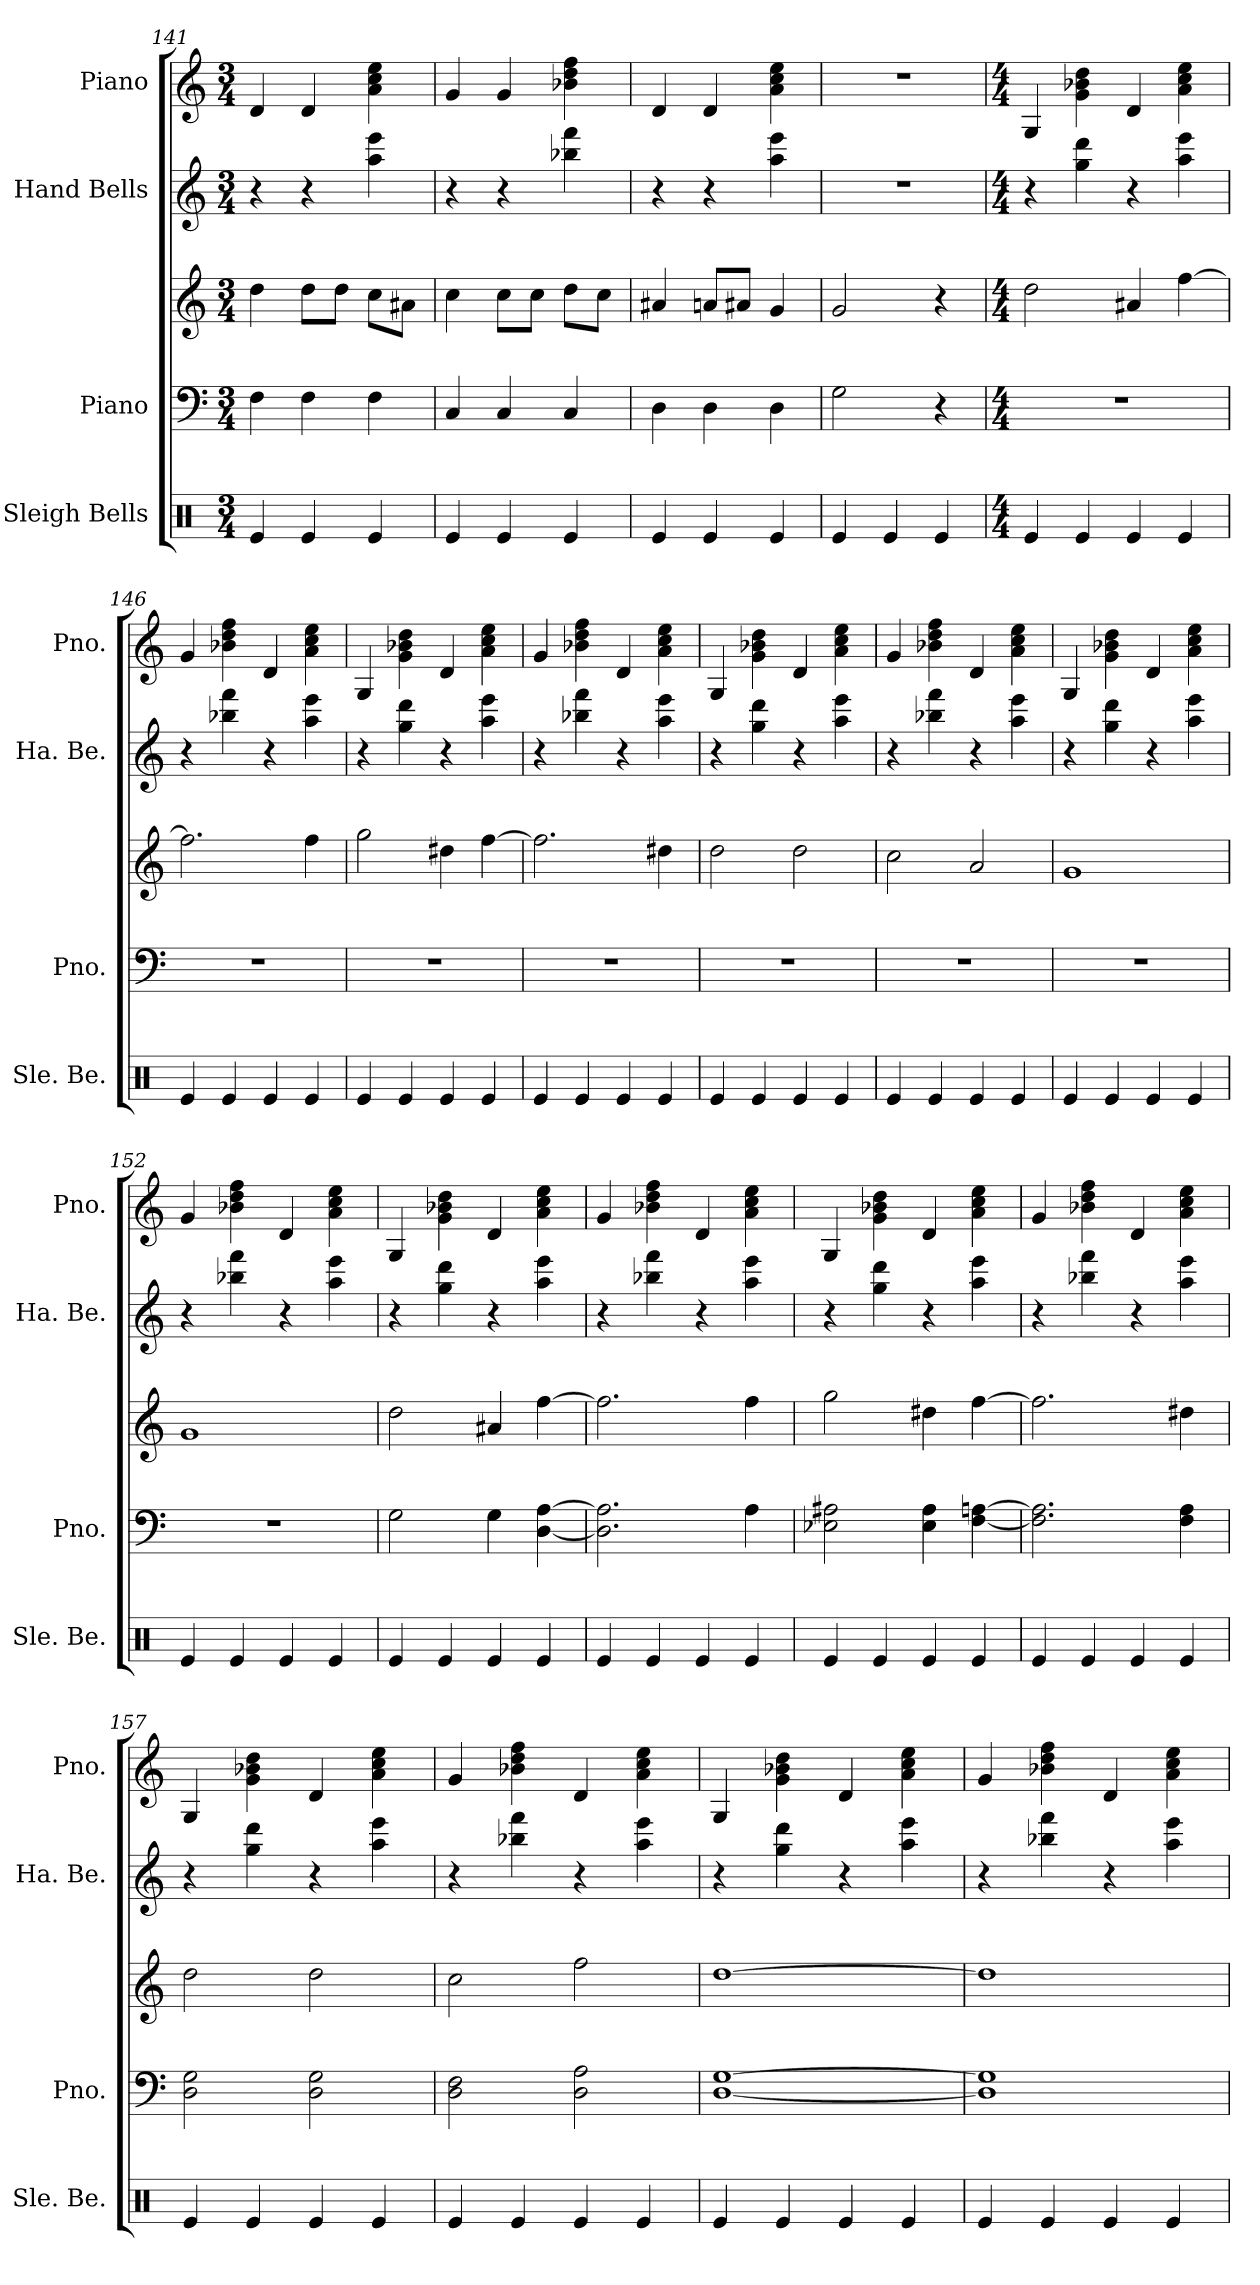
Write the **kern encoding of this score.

**kern	**kern	**kern	**kern	**kern
*part4	*part3	*part3	*part2	*part1
*staff5	*staff4	*staff3	*staff2	*staff1
*I"Sleigh Bells	*I"Piano	*	*I"Hand Bells	*I"Piano
*I'Sle. Be.	*I'Pno.	*	*I'Ha. Be.	*I'Pno.
*clefX	*clefF4	*clefG2	*clefG2	*clefG2
*k[]	*k[]	*k[]	*k[]	*k[]
*M3/4	*M3/4	*M3/4	*M3/4	*M3/4
=141	=141	=141	=141	=141
4Rei/	4Fi\	4ddi\	4r	4di/
4Rei/	4Fi\	8ddi\L	4r	4di/
.	.	8ddi\J	.	.
4Rei/	4Fi\	8cci\L	4aai\ 4eeei\	4ai\ 4cci\ 4eei\
.	.	8a#Xi\J	.	.
=142	=142	=142	=142	=142
4Rei/	4Ci/	4cci\	4r	4gi/
4Rei/	4Ci/	8cci\L	4r	4gi/
.	.	8cci\J	.	.
4Rei/	4Ci/	8ddi\L	4bb-Xi\ 4fffi\	4b-Xi\ 4ddi\ 4ffi\
.	.	8cci\J	.	.
!!LO:LB:g=z
=143	=143	=143	=143	=143
4Rei/	4Di\	4a#Xi/	4r	4di/
4Rei/	4Di\	8ani/L	4r	4di/
.	.	8a#Xi/J	.	.
4Rei/	4Di\	4gi/	4aai\ 4eeei\	4ai\ 4cci\ 4eei\
=144	=144	=144	=144	=144
4Rei/	2Gi\	2gi/	2.r	2.r
4Rei/	.	.	.	.
4Rei/	4r	4r	.	.
=145	=145	=145	=145	=145
*M4/4	*M4/4	*M4/4	*M4/4	*M4/4
4Rej/	1r	2ddj\	4r	4Gj/
4Rej/	.	.	4ggj\ 4dddj\	4gj\ 4b-Xj\ 4ddj\
4Rej/	.	4a#Xj/	4r	4dj/
4Rej/	.	[4ffj\	4aaj\ 4eeej\	4aj\ 4ccj\ 4eej\
=146	=146	=146	=146	=146
4Rej/	1r	2.ffj\]	4r	4gj/
4Rej/	.	.	4bb-Xj\ 4fffj\	4b-Xj\ 4ddj\ 4ffj\
4Rej/	.	.	4r	4dj/
4Rej/	.	4ffj\	4aaj\ 4eeej\	4aj\ 4ccj\ 4eej\
=147	=147	=147	=147	=147
4Rej/	1r	2ggj\	4r	4Gj/
4Rej/	.	.	4ggj\ 4dddj\	4gj\ 4b-Xj\ 4ddj\
4Rej/	.	4dd#Xj\	4r	4dj/
4Rej/	.	[4ffj\	4aaj\ 4eeej\	4aj\ 4ccj\ 4eej\
=148	=148	=148	=148	=148
4Rej/	1r	2.ffj\]	4r	4gj/
4Rej/	.	.	4bb-Xj\ 4fffj\	4b-Xj\ 4ddj\ 4ffj\
4Rej/	.	.	4r	4dj/
4Rej/	.	4dd#Xj\	4aaj\ 4eeej\	4aj\ 4ccj\ 4eej\
=149	=149	=149	=149	=149
4Rej/	1r	2ddj\	4r	4Gj/
4Rej/	.	.	4ggj\ 4dddj\	4gj\ 4b-Xj\ 4ddj\
4Rej/	.	2ddj\	4r	4dj/
4Rej/	.	.	4aaj\ 4eeej\	4aj\ 4ccj\ 4eej\
!!LO:PB:g=z
=150	=150	=150	=150	=150
4Rej/	1r	2ccj\	4r	4gj/
4Rej/	.	.	4bb-Xj\ 4fffj\	4b-Xj\ 4ddj\ 4ffj\
4Rej/	.	2aj/	4r	4dj/
4Rej/	.	.	4aaj\ 4eeej\	4aj\ 4ccj\ 4eej\
=151	=151	=151	=151	=151
4Rej/	1r	1gj	4r	4Gj/
4Rej/	.	.	4ggj\ 4dddj\	4gj\ 4b-Xj\ 4ddj\
4Rej/	.	.	4r	4dj/
4Rej/	.	.	4aaj\ 4eeej\	4aj\ 4ccj\ 4eej\
=152	=152	=152	=152	=152
4Rej/	1r	1gj	4r	4gj/
4Rej/	.	.	4bb-Xj\ 4fffj\	4b-Xj\ 4ddj\ 4ffj\
4Rej/	.	.	4r	4dj/
4Rej/	.	.	4aaj\ 4eeej\	4aj\ 4ccj\ 4eej\
=153	=153	=153	=153	=153
4Rej/	2Gj\	2ddj\	4r	4Gj/
4Rej/	.	.	4ggj\ 4dddj\	4gj\ 4b-Xj\ 4ddj\
4Rej/	4Gj\	4a#Xj/	4r	4dj/
4Rej/	[4Dj\ [4Aj\	[4ffj\	4aaj\ 4eeej\	4aj\ 4ccj\ 4eej\
=154	=154	=154	=154	=154
4Rej/	2.Dj\] 2.Aj\]	2.ffj\]	4r	4gj/
4Rej/	.	.	4bb-Xj\ 4fffj\	4b-Xj\ 4ddj\ 4ffj\
4Rej/	.	.	4r	4dj/
4Rej/	4Aj\	4ffj\	4aaj\ 4eeej\	4aj\ 4ccj\ 4eej\
=155	=155	=155	=155	=155
4Rej/	2E-Xj\ 2A#Xj\	2ggj\	4r	4Gj/
4Rej/	.	.	4ggj\ 4dddj\	4gj\ 4b-Xj\ 4ddj\
4Rej/	4E-j\ 4A#j\	4dd#Xj\	4r	4dj/
4Rej/	[4Fj\ [4Anj\	[4ffj\	4aaj\ 4eeej\	4aj\ 4ccj\ 4eej\
=156	=156	=156	=156	=156
4Rej/	2.Fj\] 2.Aj\]	2.ffj\]	4r	4gj/
4Rej/	.	.	4bb-Xj\ 4fffj\	4b-Xj\ 4ddj\ 4ffj\
4Rej/	.	.	4r	4dj/
4Rej/	4Fj\ 4Aj\	4dd#Xj\	4aaj\ 4eeej\	4aj\ 4ccj\ 4eej\
!!LO:LB:g=z
=157	=157	=157	=157	=157
4Rej/	2Dj\ 2Gj\	2ddj\	4r	4Gj/
4Rej/	.	.	4ggj\ 4dddj\	4gj\ 4b-Xj\ 4ddj\
4Rej/	2Dj\ 2Gj\	2ddj\	4r	4dj/
4Rej/	.	.	4aaj\ 4eeej\	4aj\ 4ccj\ 4eej\
=158	=158	=158	=158	=158
4Rej/	2Dj\ 2Fj\	2ccj\	4r	4gj/
4Rej/	.	.	4bb-Xj\ 4fffj\	4b-Xj\ 4ddj\ 4ffj\
4Rej/	2Dj\ 2Aj\	2ffj\	4r	4dj/
4Rej/	.	.	4aaj\ 4eeej\	4aj\ 4ccj\ 4eej\
=159	=159	=159	=159	=159
4Rej/	[1Dj [1Gj	[1ddj	4r	4Gj/
4Rej/	.	.	4ggj\ 4dddj\	4gj\ 4b-Xj\ 4ddj\
4Rej/	.	.	4r	4dj/
4Rej/	.	.	4aaj\ 4eeej\	4aj\ 4ccj\ 4eej\
=160	=160	=160	=160	=160
4Rej/	1Dj] 1Gj]	1ddj]	4r	4gj/
4Rej/	.	.	4bb-Xj\ 4fffj\	4b-Xj\ 4ddj\ 4ffj\
4Rej/	.	.	4r	4dj/
4Rej/	.	.	4aaj\ 4eeej\	4aj\ 4ccj\ 4eej\
=	=	=	=	=
*-	*-	*-	*-	*-
